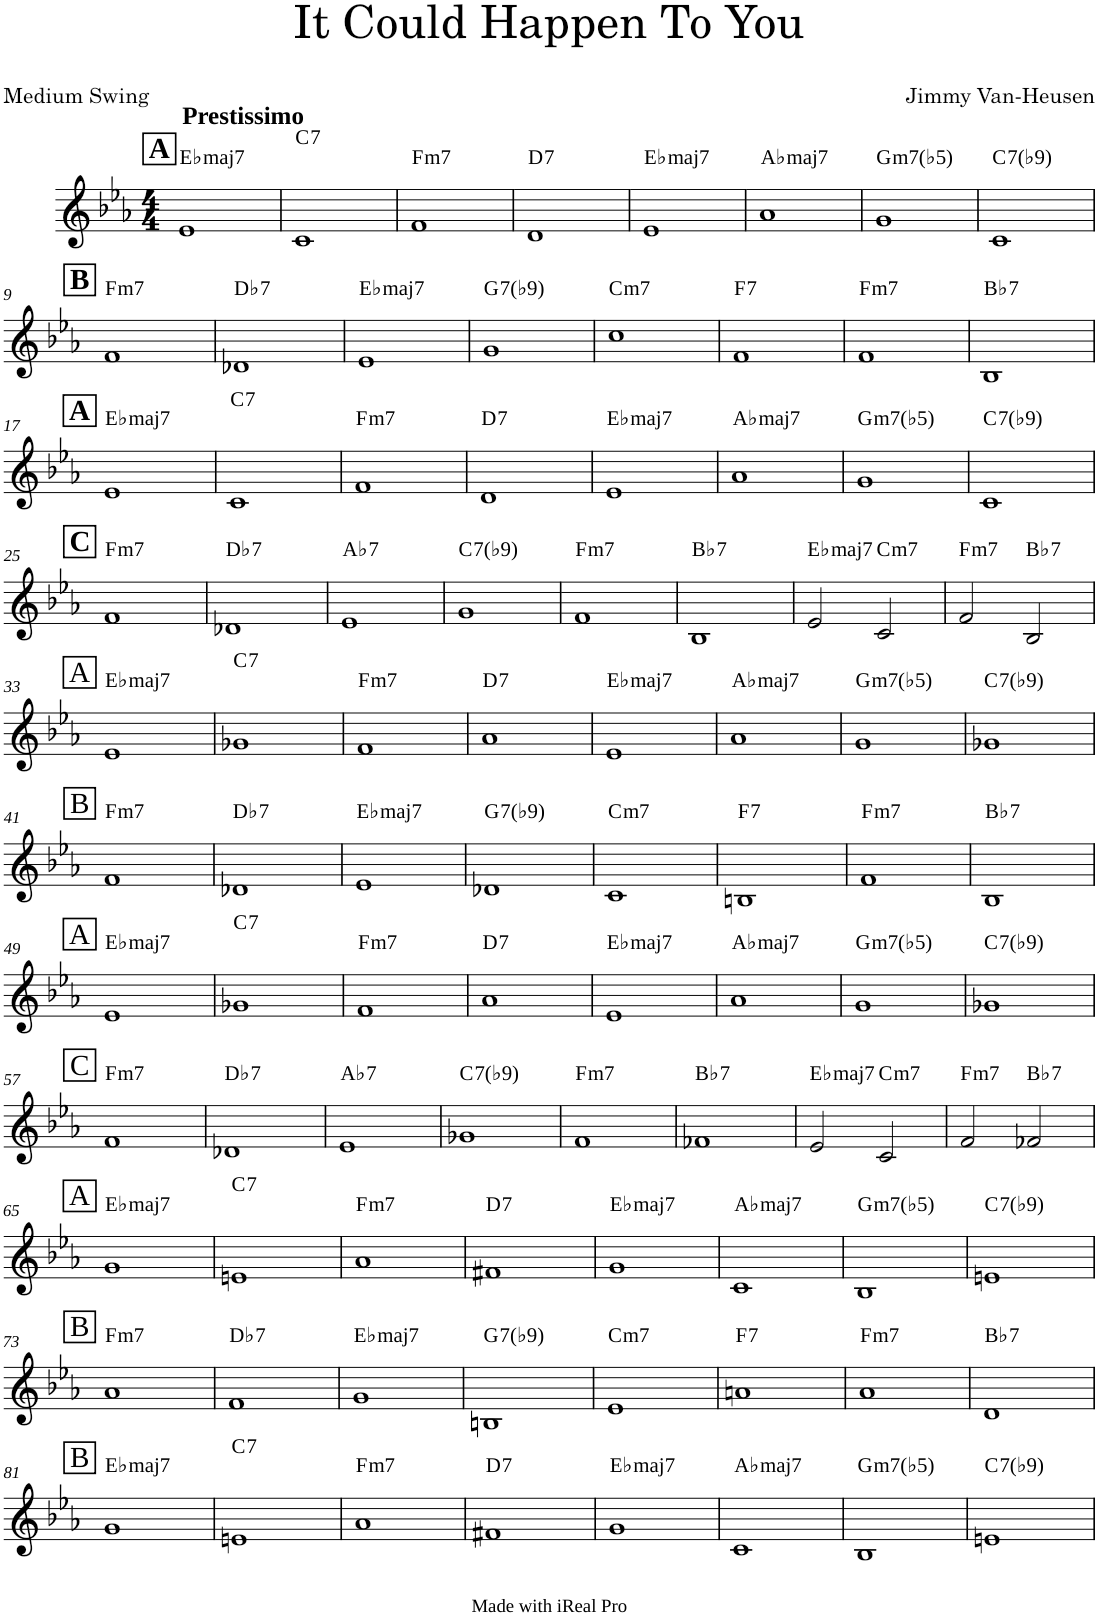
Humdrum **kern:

**kern	**harte
*part1	*part1
*staff1	*
*I"Lead sheet	*
*clefG2	*
*k[b-e-a-]	*
*E-:	*
*M4/4	*
!!LO:REH:place=s1:a:B:cj:fs=14:t=A
=1	=1
!LO:TX:a:B:t=Prestissimo	!LO:H:kt=maj7
1e-	Eb:maj7
=2	=2
!	!LO:H:n=1:kt=N.C.
!	!LO:H:n=2:kt=7
1c	N C:7
=3	=3
!	!LO:H:kt=m7
1f	F:min7
=4	=4
!	!LO:H:kt=7
1d	D:7
=5	=5
!	!LO:H:kt=maj7
1e-	Eb:maj7
=6	=6
!	!LO:H:kt=maj7
1a-	Ab:maj7
=7	=7
!	!LO:H:kt=m7(b5)
1g	G:hdim7
=8	=8
!	!LO:H:kt=7
1c	C:7(b9)
!!LO:LB:g=z
!!LO:REH:place=s1:a:B:cj:fs=14:t=B
=9	=9
!	!LO:H:kt=m7
1f	F:min7
=10	=10
!	!LO:H:kt=7
1d-X	Db:7
=11	=11
!	!LO:H:kt=maj7
1e-	Eb:maj7
=12	=12
!	!LO:H:kt=7
1g	G:7(b9)
=13	=13
!	!LO:H:kt=m7
1cc	C:min7
=14	=14
!	!LO:H:kt=7
1f	F:7
=15	=15
!	!LO:H:kt=m7
1f	F:min7
=16	=16
!	!LO:H:kt=7
1B-	Bb:7
!!LO:LB:g=z
!!LO:REH:place=s1:a:B:cj:fs=14:t=A
=17	=17
!	!LO:H:kt=maj7
1e-	Eb:maj7
=18	=18
!	!LO:H:n=1:kt=N.C.
!	!LO:H:n=2:kt=7
1c	N C:7
=19	=19
!	!LO:H:kt=m7
1f	F:min7
=20	=20
!	!LO:H:kt=7
1d	D:7
=21	=21
!	!LO:H:kt=maj7
1e-	Eb:maj7
=22	=22
!	!LO:H:kt=maj7
1a-	Ab:maj7
=23	=23
!	!LO:H:kt=m7(b5)
1g	G:hdim7
=24	=24
!	!LO:H:kt=7
1c	C:7(b9)
!!LO:LB:g=z
!!LO:REH:place=s1:a:B:cj:fs=14:t=C
=25	=25
!	!LO:H:kt=m7
1f	F:min7
=26	=26
!	!LO:H:kt=7
1d-X	Db:7
=27	=27
!	!LO:H:kt=7
1e-	Ab:7
=28	=28
!	!LO:H:kt=7
1g	C:7(b9)
=29	=29
!	!LO:H:kt=m7
1f	F:min7
=30	=30
!	!LO:H:kt=7
1B-	Bb:7
=31	=31
!	!LO:H:kt=maj7
2e-/	Eb:maj7
!	!LO:H:kt=m7
2c/	C:min7
=32	=32
!	!LO:H:kt=m7
2f/	F:min7
!	!LO:H:kt=7
2B-/	Bb:7
!!LO:LB:g=z
!!LO:REH:place=s1:a:cj:fs=14:t=A
=33	=33
!	!LO:H:kt=maj7
1e-	Eb:maj7
=34	=34
!	!LO:H:n=1:kt=N.C.
!	!LO:H:n=2:kt=7
1g-X	N C:7
=35	=35
!	!LO:H:kt=m7
1f	F:min7
=36	=36
!	!LO:H:kt=7
1a-	D:7
=37	=37
!	!LO:H:kt=maj7
1e-	Eb:maj7
=38	=38
!	!LO:H:kt=maj7
1a-	Ab:maj7
=39	=39
!	!LO:H:kt=m7(b5)
1g	G:hdim7
=40	=40
!	!LO:H:kt=7
1g-X	C:7(b9)
!!LO:LB:g=z
!!LO:REH:place=s1:a:cj:fs=14:t=B
=41	=41
!	!LO:H:kt=m7
1f	F:min7
=42	=42
!	!LO:H:kt=7
1d-X	Db:7
=43	=43
!	!LO:H:kt=maj7
1e-	Eb:maj7
=44	=44
!	!LO:H:kt=7
1d-X	G:7(b9)
=45	=45
!	!LO:H:kt=m7
1c	C:min7
=46	=46
!	!LO:H:kt=7
1Bn	F:7
=47	=47
!	!LO:H:kt=m7
1f	F:min7
=48	=48
!	!LO:H:kt=7
1B-	Bb:7
!!LO:LB:g=z
!!LO:REH:place=s1:a:cj:fs=14:t=A
=49	=49
!	!LO:H:kt=maj7
1e-	Eb:maj7
=50	=50
!	!LO:H:n=1:kt=N.C.
!	!LO:H:n=2:kt=7
1g-X	N C:7
=51	=51
!	!LO:H:kt=m7
1f	F:min7
=52	=52
!	!LO:H:kt=7
1a-	D:7
=53	=53
!	!LO:H:kt=maj7
1e-	Eb:maj7
=54	=54
!	!LO:H:kt=maj7
1a-	Ab:maj7
=55	=55
!	!LO:H:kt=m7(b5)
1g	G:hdim7
=56	=56
!	!LO:H:kt=7
1g-X	C:7(b9)
!!LO:LB:g=z
!!LO:REH:place=s1:a:cj:fs=14:t=C
=57	=57
!	!LO:H:kt=m7
1f	F:min7
=58	=58
!	!LO:H:kt=7
1d-X	Db:7
=59	=59
!	!LO:H:kt=7
1e-	Ab:7
=60	=60
!	!LO:H:kt=7
1g-X	C:7(b9)
=61	=61
!	!LO:H:kt=m7
1f	F:min7
=62	=62
!	!LO:H:kt=7
1f-X	Bb:7
=63	=63
!	!LO:H:kt=maj7
2e-/	Eb:maj7
!	!LO:H:kt=m7
2c/	C:min7
=64	=64
!	!LO:H:kt=m7
2f/	F:min7
!	!LO:H:kt=7
2f-X/	Bb:7
!!LO:LB:g=z
!!LO:REH:place=s1:a:cj:fs=14:t=A
=65	=65
!	!LO:H:kt=maj7
1g	Eb:maj7
=66	=66
!	!LO:H:n=1:kt=N.C.
!	!LO:H:n=2:kt=7
1en	N C:7
=67	=67
!	!LO:H:kt=m7
1a-	F:min7
=68	=68
!	!LO:H:kt=7
1f#X	D:7
=69	=69
!	!LO:H:kt=maj7
1g	Eb:maj7
=70	=70
!	!LO:H:kt=maj7
1c	Ab:maj7
=71	=71
!	!LO:H:kt=m7(b5)
1B-	G:hdim7
=72	=72
!	!LO:H:kt=7
1en	C:7(b9)
!!LO:LB:g=z
!!LO:REH:place=s1:a:cj:fs=14:t=B
=73	=73
!	!LO:H:kt=m7
1a-	F:min7
=74	=74
!	!LO:H:kt=7
1f	Db:7
=75	=75
!	!LO:H:kt=maj7
1g	Eb:maj7
=76	=76
!	!LO:H:kt=7
1Bn	G:7(b9)
=77	=77
!	!LO:H:kt=m7
1e-	C:min7
=78	=78
!	!LO:H:kt=7
1an	F:7
=79	=79
!	!LO:H:kt=m7
1a-	F:min7
=80	=80
!	!LO:H:kt=7
1d	Bb:7
!!LO:LB:g=z
!!LO:REH:place=s1:a:cj:fs=14:t=B
=81	=81
!	!LO:H:kt=maj7
1g	Eb:maj7
=82	=82
!	!LO:H:n=1:kt=N.C.
!	!LO:H:n=2:kt=7
1en	N C:7
=83	=83
!	!LO:H:kt=m7
1a-	F:min7
=84	=84
!	!LO:H:kt=7
1f#X	D:7
=85	=85
!	!LO:H:kt=maj7
1g	Eb:maj7
=86	=86
!	!LO:H:kt=maj7
1c	Ab:maj7
=87	=87
!	!LO:H:kt=m7(b5)
1B-	G:hdim7
=88	=88
!	!LO:H:kt=7
1en	C:7(b9)
=	=
*-	*-
